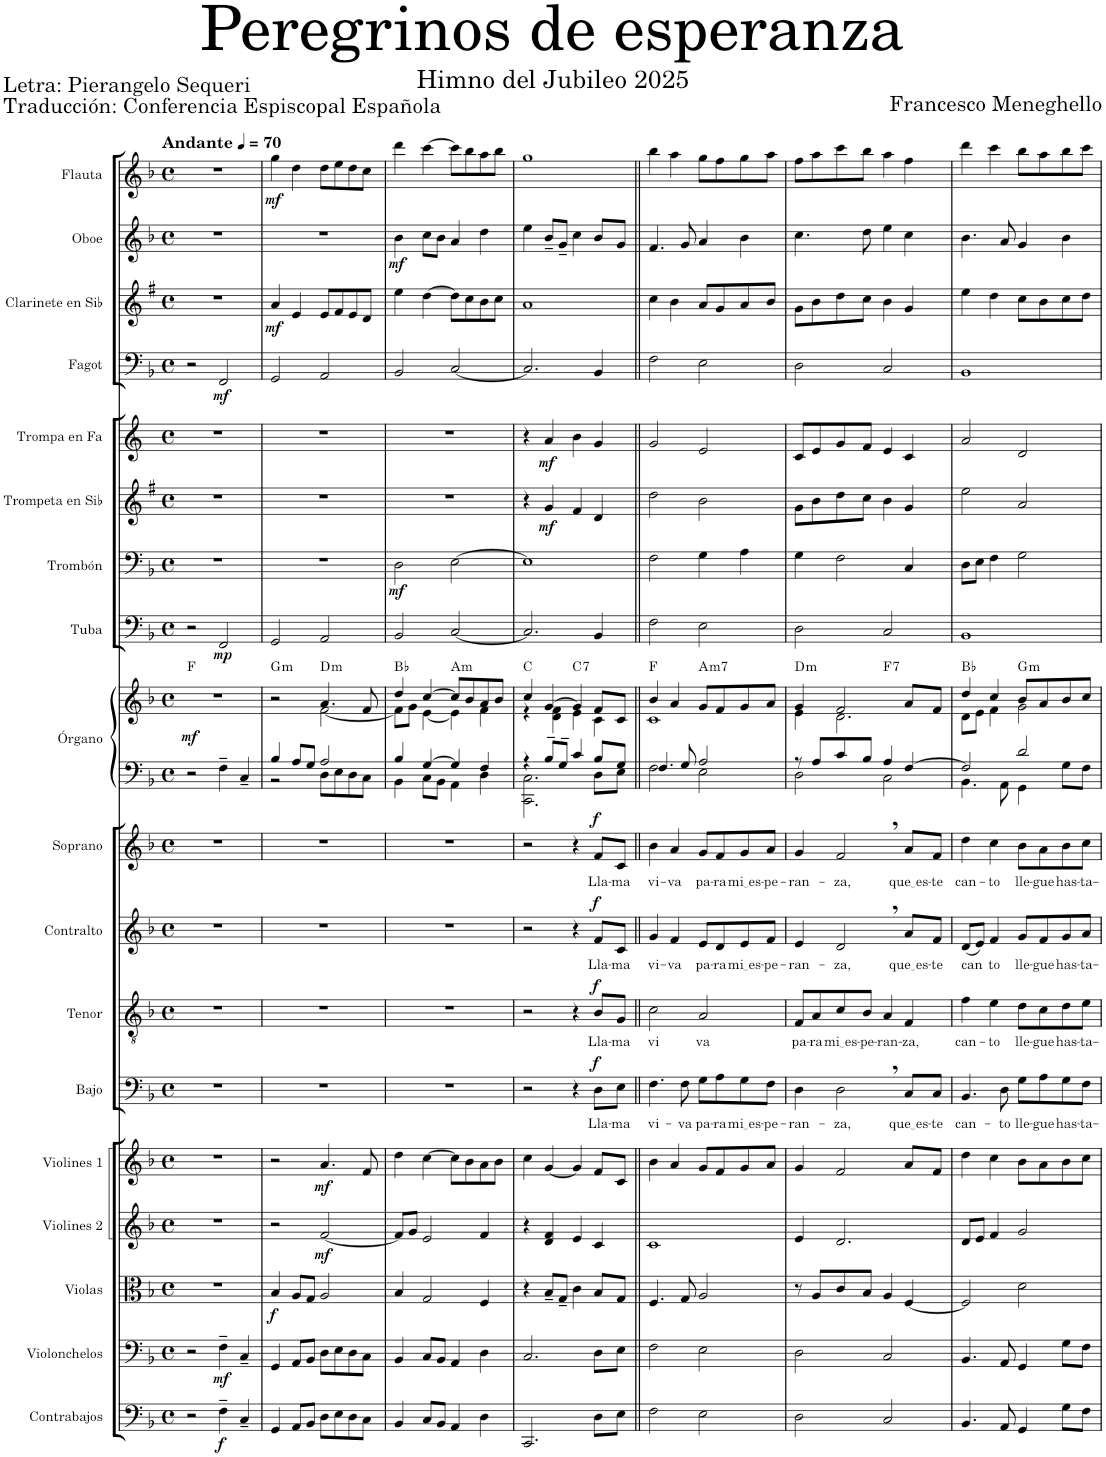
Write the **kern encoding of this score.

**kern	**dynam	**kern	**dynam	**kern	**dynam	**kern	**dynam	**kern	**dynam	**kern	**text	**dynam	**kern	**text	**dynam	**kern	**text	**dynam	**kern	**text	**dynam	**harte	**kern	**kern	**dynam	**harte	**kern	**dynam	**kern	**dynam	**kern	**dynam	**kern	**dynam	**kern	**dynam	**kern	**dynam	**kern	**dynam	**kern	**dynam
*part18	*part18	*part17	*part17	*part16	*part16	*part15	*part15	*part14	*part14	*part13	*part13	*part13	*part12	*part12	*part12	*part11	*part11	*part11	*part10	*part10	*part10	*part10	*part9	*part9	*part9	*part9	*part8	*part8	*part7	*part7	*part6	*part6	*part5	*part5	*part4	*part4	*part3	*part3	*part2	*part2	*part1	*part1
*staff19	*staff19	*staff18	*staff18	*staff17	*staff17	*staff16	*staff16	*staff15	*staff15	*staff14	*staff14	*staff14	*staff13	*staff13	*staff13	*staff12	*staff12	*staff12	*staff11	*staff11	*staff11	*	*staff10	*staff9	*staff9/10	*	*staff8	*staff8	*staff7	*staff7	*staff6	*staff6	*staff5	*staff5	*staff4	*staff4	*staff3	*staff3	*staff2	*staff2	*staff1	*staff1
*I"Contrabajos	*	*I"Violonchelos	*	*I"Violas	*	*I"Violines 2	*	*I"Violines 1	*	*I"Bajo	*	*	*I"Tenor	*	*	*I"Contralto	*	*	*I"Soprano	*	*	*	*I"Órgano	*	*	*	*I"Tuba	*	*I"Trombón	*	*I"Trompeta en Sib	*	*I"Trompa en Fa	*	*I"Fagot	*	*I"Clarinete en Sib	*	*I"Oboe	*	*I"Flauta	*
*I'Cbs.	*	*I'Vcs.	*	*I'Vlas.	*	*I'Vlns. 2	*	*I'Vlns. 1	*	*I'B.	*	*	*I'T.	*	*	*I'C.	*	*	*I'S.	*	*	*	*	*	*	*	*I'Tba.	*	*I'Tbn.	*	*I'Tpt. en Sib	*	*	*	*I'Fg.	*	*I'Cl. en Sib	*	*I'Ob.	*	*I'Fl.	*
*clefF4	*	*clefF4	*	*clefC3	*	*clefG2	*	*clefG2	*	*clefF4	*	*	*clefGv2	*	*	*clefG2	*	*	*clefG2	*	*	*	*clefF4	*clefG2	*	*	*clefF4	*	*clefF4	*	*clefG2	*	*clefG2	*	*clefF4	*	*clefG2	*	*clefG2	*	*clefG2	*
*Trd7c12	*	*	*	*	*	*	*	*	*	*	*	*	*	*	*	*	*	*	*	*	*	*	*	*	*	*	*	*	*	*	*Trd1c2	*	*Trd4c7	*	*	*	*Trd1c2	*	*	*	*	*
*k[b-]	*	*k[b-]	*	*k[b-]	*	*k[b-]	*	*k[b-]	*	*k[b-]	*	*	*k[b-]	*	*	*k[b-]	*	*	*k[b-]	*	*	*	*k[b-]	*k[b-]	*	*	*k[b-]	*	*k[b-]	*	*k[f#]	*	*k[]	*	*k[b-]	*	*k[f#]	*	*k[b-]	*	*k[b-]	*
*M4/4	*	*M4/4	*	*M4/4	*	*M4/4	*	*M4/4	*	*M4/4	*	*	*M4/4	*	*	*M4/4	*	*	*M4/4	*	*	*	*M4/4	*M4/4	*	*	*M4/4	*	*M4/4	*	*M4/4	*	*M4/4	*	*M4/4	*	*M4/4	*	*M4/4	*	*M4/4	*
*met(c)	*	*met(c)	*	*met(c)	*	*met(c)	*	*met(c)	*	*met(c)	*	*	*met(c)	*	*	*met(c)	*	*	*met(c)	*	*	*	*met(c)	*met(c)	*	*	*met(c)	*	*met(c)	*	*met(c)	*	*met(c)	*	*met(c)	*	*met(c)	*	*met(c)	*	*met(c)	*
*MM70	*	*MM70	*	*MM70	*	*MM70	*	*MM70	*	*MM70	*	*	*MM70	*	*	*MM70	*	*	*MM70	*	*	*	*MM70	*MM70	*	*	*MM70	*	*MM70	*	*MM70	*	*MM70	*	*MM70	*	*MM70	*	*MM70	*	*MM70	*
=1	=1	=1	=1	=1	=1	=1	=1	=1	=1	=1	=1	=1	=1	=1	=1	=1	=1	=1	=1	=1	=1	=1	=1	=1	=1	=1	=1	=1	=1	=1	=1	=1	=1	=1	=1	=1	=1	=1	=1	=1	=1	=1
!	!	!	!	!	!	!	!	!	!	!	!	!	!	!	!	!	!	!	!	!	!	!	!	!	!	!	!	!	!	!	!	!	!	!	!	!	!	!	!	!	!LO:TX:a:B:t=Andante	!
!	!	!	!	!	!	!	!	!	!	!	!	!	!	!	!	!	!	!	!	!	!	!	!	!	!LO:DY:b	!	!	!	!	!	!	!	!	!	!	!	!	!	!	!	!	!
2r	.	2r	.	1r	.	1r	.	1r	.	1r	.	.	1r	.	.	1r	.	.	1r	.	.	F:maj	2r	1r	mf	F:maj	2r	.	1r	.	1r	.	1r	.	2r	.	1r	.	1r	.	1r	.
!	!LO:DY:b	!	!LO:DY:b	!	!	!	!	!	!	!	!	!	!	!	!	!	!	!	!	!	!	!	!	!	!	!	!	!LO:DY:b	!	!	!	!	!	!	!	!LO:DY:b	!	!	!	!	!	!
4F~\	f	4F~\	mf	.	.	.	.	.	.	.	.	.	.	.	.	.	.	.	.	.	.	.	4F~\	.	.	.	2FF/	mp	.	.	.	.	.	.	2FF/	mf	.	.	.	.	.	.
4C~/	.	4C~/	.	.	.	.	.	.	.	.	.	.	.	.	.	.	.	.	.	.	.	.	4C~/	.	.	.	.	.	.	.	.	.	.	.	.	.	.	.	.	.	.	.
=2	=2	=2	=2	=2	=2	=2	=2	=2	=2	=2	=2	=2	=2	=2	=2	=2	=2	=2	=2	=2	=2	=2	=2	=2	=2	=2	=2	=2	=2	=2	=2	=2	=2	=2	=2	=2	=2	=2	=2	=2	=2	=2
*	*	*	*	*	*	*	*	*	*	*	*	*	*	*	*	*	*	*	*	*	*	*	*^	*^	*	*	*	*	*	*	*	*	*	*	*	*	*	*	*	*	*	*
!	!	!	!	!	!LO:DY:b	!	!	!	!	!	!	!	!	!	!	!	!	!	!	!	!	!LO:H:kt=m	!	!	!	!	!	!LO:H:kt=m	!	!	!	!	!	!	!	!	!	!	!	!LO:DY:b	!	!	!	!LO:DY:b
*	*	*	*	*	*	*	*	*	*	*	*	*	*	*	*	*	*	*	*^	*	*	*	*	*	*	*	*	*	*	*	*	*	*	*	*	*	*	*	*	*	*	*	*	*
4GG/	.	4GG/	.	4B-/	f	2r	.	2r	.	1r	.	.	1r	.	.	1r	.	.	1r	2ryy	.	.	G:min	4B-/	2r	2r	2ryy	.	G:min	2GG/	.	1r	.	1r	.	1r	.	2GG/	.	4a/	mf	1r	.	4gg\	mf
8AA/L	.	8AA/L	.	8A/L	.	.	.	.	.	.	.	.	.	.	.	.	.	.	.	.	.	.	.	8A/L	.	.	.	.	.	.	.	.	.	.	.	.	.	.	.	4e/	.	.	.	4dd\	.
8BB-/J	.	8BB-/J	.	8G/J	.	.	.	.	.	.	.	.	.	.	.	.	.	.	.	.	.	.	.	8G/J	.	.	.	.	.	.	.	.	.	.	.	.	.	.	.	.	.	.	.	.	.
!	!	!	!	!	!	!	!LO:DY:b	!	!LO:DY:b	!	!	!	!	!	!	!	!	!	!	!	!	!	!LO:H:kt=m	!	!	!	!	!	!LO:H:kt=m	!	!	!	!	!	!	!	!	!	!	!	!	!	!	!	!
8D\L	.	8D\L	.	2A/	.	[2f/	mf	4.a/	mf	.	.	.	.	.	.	.	.	.	.	2ryy	.	.	D:min	2A/	8D\L	4.a/	[2f\	.	D:min	2AA/	.	.	.	.	.	.	.	2AA/	.	8e/L	.	.	.	8dd\L	.
8E\	.	8E\	.	.	.	.	.	.	.	.	.	.	.	.	.	.	.	.	.	.	.	.	.	.	8E\	.	.	.	.	.	.	.	.	.	.	.	.	.	.	8f#/	.	.	.	8ee\	.
8D\	.	8D\	.	.	.	.	.	.	.	.	.	.	.	.	.	.	.	.	.	.	.	.	.	.	8D\	.	.	.	.	.	.	.	.	.	.	.	.	.	.	8e/	.	.	.	8dd\	.
8C\J	.	8C\J	.	.	.	.	.	8f/	.	.	.	.	.	.	.	.	.	.	.	.	.	.	.	.	8C\J	8f/	.	.	.	.	.	.	.	.	.	.	.	.	.	8d/J	.	.	.	8cc\J	.
=3	=3	=3	=3	=3	=3	=3	=3	=3	=3	=3	=3	=3	=3	=3	=3	=3	=3	=3	=3	=3	=3	=3	=3	=3	=3	=3	=3	=3	=3	=3	=3	=3	=3	=3	=3	=3	=3	=3	=3	=3	=3	=3	=3	=3	=3
!	!	!	!	!	!	!	!	!	!	!	!	!	!	!	!	!	!	!	!	!	!	!	!	!	!	!	!	!	!	!	!	!	!LO:DY:b	!	!	!	!	!	!	!	!	!	!LO:DY:b	!	!
4BB-/	.	4BB-/	.	4B-/	.	8f/L]	.	4dd\	.	1r	.	.	1r	.	.	1r	.	.	1r	2ryy	.	.	Bb:maj	4B-/	4BB-\	4dd/	8f\L]	.	Bb:maj	2BB-/	.	2D\	mf	1r	.	1r	.	2BB-/	.	4ee\	.	4b-\	mf	4ddd\	.
.	.	.	.	.	.	8g/J	.	.	.	.	.	.	.	.	.	.	.	.	.	.	.	.	.	.	.	.	8g\J	.	.	.	.	.	.	.	.	.	.	.	.	.	.	.	.	.	.
8C/L	.	8C/L	.	2G/	.	2e/	.	[4cc\	.	.	.	.	.	.	.	.	.	.	.	.	.	.	.	[4G/	8C\L	[4cc/	[4e\	.	.	.	.	.	.	.	.	.	.	.	.	[4dd\	.	8cc\L	.	[4ccc\	.
8BB-/J	.	8BB-/J	.	.	.	.	.	.	.	.	.	.	.	.	.	.	.	.	.	.	.	.	.	.	8BB-\J	.	.	.	.	.	.	.	.	.	.	.	.	.	.	.	.	8b-\J	.	.	.
!	!	!	!	!	!	!	!	!	!	!	!	!	!	!	!	!	!	!	!	!	!	!	!LO:H:kt=m	!	!	!	!	!	!LO:H:kt=m	!	!	!	!	!	!	!	!	!	!	!	!	!	!	!	!
4AA/	.	4AA/	.	.	.	.	.	8cc\L]	.	.	.	.	.	.	.	.	.	.	.	2ryy	.	.	A:min	4G/]	4AA\	8cc/L]	4e\]	.	A:min	[2C/	.	[2E\	.	.	.	.	.	[2C/	.	8dd\L]	.	4a/	.	8ccc\L]	.
.	.	.	.	.	.	.	.	8b-\	.	.	.	.	.	.	.	.	.	.	.	.	.	.	.	.	.	8b-/	.	.	.	.	.	.	.	.	.	.	.	.	.	8cc\	.	.	.	8bb-\	.
4D\	.	4D\	.	4F/	.	4f/	.	8a\	.	.	.	.	.	.	.	.	.	.	.	.	.	.	.	4F/	4D\	8a/	4f\	.	.	.	.	.	.	.	.	.	.	.	.	8b\	.	4dd\	.	8aa\	.
.	.	.	.	.	.	.	.	8b-\J	.	.	.	.	.	.	.	.	.	.	.	.	.	.	.	.	.	8b-/J	.	.	.	.	.	.	.	.	.	.	.	.	.	8cc\J	.	.	.	8bb-\J	.
*	*	*	*	*	*	*	*	*	*	*	*	*	*	*	*	*	*	*	*v	*v	*	*	*	*	*	*	*	*	*	*	*	*	*	*	*	*	*	*	*	*	*	*	*	*	*
=4	=4	=4	=4	=4	=4	=4	=4	=4	=4	=4	=4	=4	=4	=4	=4	=4	=4	=4	=4	=4	=4	=4	=4	=4	=4	=4	=4	=4	=4	=4	=4	=4	=4	=4	=4	=4	=4	=4	=4	=4	=4	=4	=4	=4
2.CC/	.	2.C/	.	4r	.	4r	.	4cc\	.	2r	.	.	2r	.	.	2r	.	.	2r	.	.	C:maj	4r	2.CC\ 2.C\	4cc/	4r	.	C:maj	2.C/]	.	1E]	.	4r	.	4r	.	2.C/]	.	1a	.	4ee\	.	1gg	.
!	!	!	!	!	!	!	!	!	!	!	!	!	!	!	!	!	!	!	!	!	!	!	!	!	!	!	!	!	!	!	!	!	!	!LO:DY:b	!	!LO:DY:b	!	!	!	!	!	!	!	!
.	.	.	.	8B-~/L	.	4d/ 4f/	.	[4g/	.	.	.	.	.	.	.	.	.	.	.	.	.	.	8B-~/L	.	[4g/	4d\ 4f\	.	.	.	.	.	.	4g/	mf	4a/	mf	.	.	.	.	8b-~/L	.	.	.
.	.	.	.	8G~/J	.	.	.	.	.	.	.	.	.	.	.	.	.	.	.	.	.	.	8G~/J	.	.	.	.	.	.	.	.	.	.	.	.	.	.	.	.	.	8g~/J	.	.	.
!	!	!	!	!	!	!	!	!	!	!	!	!	!	!	!	!	!	!	!	!	!	!LO:H:kt=7	!	!	!	!	!	!LO:H:kt=7	!	!	!	!	!	!	!	!	!	!	!	!	!	!	!	!
.	.	.	.	4c\	.	4e/	.	4g/]	.	4r	.	.	4r	.	.	4r	.	.	4r	.	.	C:7	4c/	.	4g/]	4e\	.	C:7	.	.	.	.	4f#/	.	4b\	.	.	.	.	.	4cc\	.	.	.
!	!	!	!	!	!	!	!	!	!	!	!LO:LY:b	!LO:DY:a	!	!LO:LY:b	!LO:DY:a	!	!LO:LY:b	!LO:DY:a	!	!LO:LY:b	!LO:DY:a	!	!	!	!	!	!	!	!	!	!	!	!	!	!	!	!	!	!	!	!	!	!	!
8D\L	.	8D\L	.	8B-/L	.	4c/	.	8f/L	.	8D\L	Lla-	f	8B-/L	Lla-	f	8f/L	Lla-	f	8f/L	Lla-	f	.	8B-/L	8D\L	8f/L	4c\	.	.	4BB-/	.	.	.	4d/	.	4g/	.	4BB-/	.	.	.	8b-/L	.	.	.
!	!	!	!	!	!	!	!	!	!	!	!LO:LY:b	!	!	!LO:LY:b	!	!	!LO:LY:b	!	!	!LO:LY:b	!	!	!	!	!	!	!	!	!	!	!	!	!	!	!	!	!	!	!	!	!	!	!	!
8E\J	.	8E\J	.	8G/J	.	.	.	8c/J	.	8E\J	-ma	.	8G/J	-ma	.	8c/J	-ma	.	8c/J	-ma	.	.	8G/J	8E\J	8c/J	.	.	.	.	.	.	.	.	.	.	.	.	.	.	.	8g/J	.	.	.
=5||	=5||	=5||	=5||	=5||	=5||	=5||	=5||	=5||	=5||	=5||	=5||	=5||	=5||	=5||	=5||	=5||	=5||	=5||	=5||	=5||	=5||	=5||	=5||	=5||	=5||	=5||	=5||	=5||	=5||	=5||	=5||	=5||	=5||	=5||	=5||	=5||	=5||	=5||	=5||	=5||	=5||	=5||	=5||	=5||
!	!	!	!	!	!	!	!	!	!	!	!LO:LY:b	!	!	!LO:LY:b	!	!	!LO:LY:b	!	!	!LO:LY:b	!	!	!	!	!	!	!	!	!	!	!	!	!	!	!	!	!	!	!	!	!	!	!	!
2F\	.	2F\	.	4.F/	.	1c	.	4b-\	.	4.F\	vi-	.	2c\	vi	.	4g/	vi-	.	4b-\	vi-	.	F:maj	4.F/	2F\	4b-/	1c	.	F:maj	2F\	.	2F\	.	2dd\	.	2g/	.	2F\	.	4cc\	.	4.f/	.	4bb-\	.
!	!	!	!	!	!	!	!	!	!	!	!	!	!	!	!	!	!LO:LY:b	!	!	!LO:LY:b	!	!	!	!	!	!	!	!	!	!	!	!	!	!	!	!	!	!	!	!	!	!	!	!
.	.	.	.	.	.	.	.	4a/	.	.	.	.	.	.	.	4f/	-va	.	4a/	-va	.	.	.	.	4a/	.	.	.	.	.	.	.	.	.	.	.	.	.	4b\	.	.	.	4aa\	.
!	!	!	!	!	!	!	!	!	!	!	!LO:LY:b	!	!	!	!	!	!	!	!	!	!	!	!	!	!	!	!	!	!	!	!	!	!	!	!	!	!	!	!	!	!	!	!	!
.	.	.	.	8G/	.	.	.	.	.	8F\	-va	.	.	.	.	.	.	.	.	.	.	.	8G/	.	.	.	.	.	.	.	.	.	.	.	.	.	.	.	.	.	8g/	.	.	.
!	!	!	!	!	!	!	!	!	!	!	!LO:LY:b	!	!	!LO:LY:b	!	!	!LO:LY:b	!	!	!LO:LY:b	!	!LO:H:kt=m7	!	!	!	!	!	!LO:H:kt=m7	!	!	!	!	!	!	!	!	!	!	!	!	!	!	!	!
2E\	.	2E\	.	2A/	.	.	.	8g/L	.	8G\L	pa-	.	2A/	va	.	8e/L	pa-	.	8g/L	pa-	.	A:min7	2A/	2E\	8g/L	.	.	A:min7	2E\	.	4G\	.	2b\	.	2e/	.	2E\	.	8a/L	.	4a/	.	8gg\L	.
!	!	!	!	!	!	!	!	!	!	!	!LO:LY:b	!	!	!	!	!	!LO:LY:b	!	!	!LO:LY:b	!	!	!	!	!	!	!	!	!	!	!	!	!	!	!	!	!	!	!	!	!	!	!	!
.	.	.	.	.	.	.	.	8f/	.	8A\	-ra	.	.	.	.	8d/	-ra	.	8f/	-ra	.	.	.	.	8f/	.	.	.	.	.	.	.	.	.	.	.	.	.	8g/	.	.	.	8ff\	.
!	!	!	!	!	!	!	!	!	!	!	!LO:LY:b	!	!	!	!	!	!LO:LY:b	!	!	!LO:LY:b	!	!	!	!	!	!	!	!	!	!	!	!	!	!	!	!	!	!	!	!	!	!	!	!
.	.	.	.	.	.	.	.	8g/	.	8G\	mi es	.	.	.	.	8e/	mi es	.	8g/	mi es	.	.	.	.	8g/	.	.	.	.	.	4A\	.	.	.	.	.	.	.	8a/	.	4b-\	.	8gg\	.
!	!	!	!	!	!	!	!	!	!	!	!LO:LY:b	!	!	!	!	!	!LO:LY:b	!	!	!LO:LY:b	!	!	!	!	!	!	!	!	!	!	!	!	!	!	!	!	!	!	!	!	!	!	!	!
.	.	.	.	.	.	.	.	8a/J	.	8F\J	-pe-	.	.	.	.	8f/J	-pe-	.	8a/J	-pe-	.	.	.	.	8a/J	.	.	.	.	.	.	.	.	.	.	.	.	.	8b/J	.	.	.	8aa\J	.
*	*	*	*	*	*	*	*	*	*	*	*	*	*	*	*	*	*	*	*	*	*	*	*	*	*v	*v	*	*	*	*	*	*	*	*	*	*	*	*	*	*	*	*	*	*
=6	=6	=6	=6	=6	=6	=6	=6	=6	=6	=6	=6	=6	=6	=6	=6	=6	=6	=6	=6	=6	=6	=6	=6	=6	=6	=6	=6	=6	=6	=6	=6	=6	=6	=6	=6	=6	=6	=6	=6	=6	=6	=6	=6
!	!	!	!	!	!	!	!	!	!	!	!LO:LY:b	!	!	!LO:LY:b	!	!	!LO:LY:b	!	!	!LO:LY:b	!	!LO:H:kt=m	!	!	!	!	!LO:H:kt=m	!	!	!	!	!	!	!	!	!	!	!	!	!	!	!	!
*	*	*	*	*	*	*	*	*	*	*	*	*	*	*	*	*	*	*	*^	*	*	*	*	*	*^	*	*	*	*	*	*	*	*	*	*	*	*	*	*	*	*	*	*
*	*	*	*	*	*	*	*	*	*	*	*	*	*	*	*	*	*	*	*	*	*	*	*	*	*	*	*^	*	*	*	*	*	*	*	*	*	*	*	*	*	*	*	*	*	*
2D\	.	2D\	.	8r	.	4e/	.	4g/	.	4D\	-ran-	.	8F/L	pa-	.	4e/	-ran-	.	4g/	2ryy	-ran-	.	D:min	8r	2D\	4g/	4e\	2ryy	.	D:min	2D\	.	4G\	.	8g\L	.	8c/L	.	2D\	.	8g\L	.	4.cc\	.	8ff\L	.
!	!	!	!	!	!	!	!	!	!	!	!	!	!	!LO:LY:b	!	!	!	!	!	!	!	!	!	!	!	!	!	!	!	!	!	!	!	!	!	!	!	!	!	!	!	!	!	!	!	!
.	.	.	.	8A/L	.	.	.	.	.	.	.	.	8A/	-ra	.	.	.	.	.	.	.	.	.	8A/L	.	.	.	.	.	.	.	.	.	.	8b\	.	8e/	.	.	.	8b\	.	.	.	8aa\	.
!	!	!	!	!	!	!	!	!	!	!	!LO:LY:b	!	!	!LO:LY:b	!	!	!LO:LY:b	!	!	!	!LO:LY:b	!	!	!	!	!	!	!	!	!	!	!	!	!	!	!	!	!	!	!	!	!	!	!	!	!
.	.	.	.	8c/	.	2.d/	.	2f/	.	2D,\	-za,	.	8c/	mi es	.	2d,/	-za,	.	2f,/	.	-za,	.	.	8c/	.	2f/	2.d\	.	.	.	.	.	2F\	.	8dd\	.	8g/	.	.	.	8dd\	.	.	.	8ccc\	.
!	!	!	!	!	!	!	!	!	!	!	!	!	!	!LO:LY:b	!	!	!	!	!	!	!	!	!	!	!	!	!	!	!	!	!	!	!	!	!	!	!	!	!	!	!	!	!	!	!	!
.	.	.	.	8B-/J	.	.	.	.	.	.	.	.	8B-/J	-pe-	.	.	.	.	.	.	.	.	.	8B-/J	.	.	.	.	.	.	.	.	.	.	8cc\J	.	8f/J	.	.	.	8cc\J	.	8dd\	.	8bb-\J	.
!	!	!	!	!	!	!	!	!	!	!	!	!	!	!LO:LY:b	!	!	!	!	!	!	!	!	!LO:H:kt=7	!	!	!	!	!	!	!LO:H:kt=7	!	!	!	!	!	!	!	!	!	!	!	!	!	!	!	!
2C/	.	2C/	.	4A/	.	.	.	.	.	.	.	.	4A/	-ran-	.	.	.	.	.	2ryy	.	.	F:7	4A/	2C\	.	.	2ryy	.	F:7	2C/	.	.	.	4b\	.	4e/	.	2C/	.	4b\	.	4ee\	.	4aa\	.
!	!	!	!	!	!	!	!	!	!	!	!LO:LY:b	!	!	!LO:LY:b	!	!	!LO:LY:b	!	!	!	!LO:LY:b	!	!	!	!	!	!	!	!	!	!	!	!	!	!	!	!	!	!	!	!	!	!	!	!	!
.	.	.	.	[4F/	.	.	.	8a/L	.	8C/L	que es	.	4F/	-za,	.	8a/L	que es	.	8a/L	.	que es	.	.	[4F/	.	8a/L	.	.	.	.	.	.	4C/	.	4g/	.	4c/	.	.	.	4g/	.	4cc\	.	4ff\	.
!	!	!	!	!	!	!	!	!	!	!	!LO:LY:b	!	!	!	!	!	!LO:LY:b	!	!	!	!LO:LY:b	!	!	!	!	!	!	!	!	!	!	!	!	!	!	!	!	!	!	!	!	!	!	!	!	!
.	.	.	.	.	.	.	.	8f/J	.	8C/J	-te	.	.	.	.	8f/J	-te	.	8f/J	.	-te	.	.	.	.	8f/J	.	.	.	.	.	.	.	.	.	.	.	.	.	.	.	.	.	.	.	.
=7	=7	=7	=7	=7	=7	=7	=7	=7	=7	=7	=7	=7	=7	=7	=7	=7	=7	=7	=7	=7	=7	=7	=7	=7	=7	=7	=7	=7	=7	=7	=7	=7	=7	=7	=7	=7	=7	=7	=7	=7	=7	=7	=7	=7	=7	=7
!	!	!	!	!	!	!	!	!	!	!	!LO:LY:b	!	!	!LO:LY:b	!	!	!LO:LY:b	!	!	!	!LO:LY:b	!	!	!	!	!	!	!	!	!	!	!	!	!	!	!	!	!	!	!	!	!	!	!	!	!
*	*	*	*	*	*	*	*	*	*	*	*	*	*	*	*	*	*	*	*v	*v	*	*	*	*	*	*	*v	*v	*	*	*	*	*	*	*	*	*	*	*	*	*	*	*	*	*	*
4.BB-/	.	4.BB-/	.	2F/]	.	8d/L	.	4dd\	.	4.BB-/	can-	.	4f\	can-	.	(8d/L	can	.	4dd\	can-	.	Bb:maj	2F/]	4.BB-\	4dd/	8d\L	.	Bb:maj	1BB-	.	8D\L	.	2ee\	.	2a/	.	1BB-	.	4ee\	.	4.b-\	.	4ddd\	.
.	.	.	.	.	.	8e/J	.	.	.	.	.	.	.	.	.	8e/J)	.	.	.	.	.	.	.	.	.	8e\J	.	.	.	.	8E\J	.	.	.	.	.	.	.	.	.	.	.	.	.
!	!	!	!	!	!	!	!	!	!	!	!	!	!	!LO:LY:b	!	!	!LO:LY:b	!	!	!LO:LY:b	!	!	!	!	!	!	!	!	!	!	!	!	!	!	!	!	!	!	!	!	!	!	!	!
.	.	.	.	.	.	4f/	.	4cc\	.	.	.	.	4e\	-to	.	4f/	to	.	4cc\	-to	.	.	.	.	4cc/	4f\	.	.	.	.	4F\	.	.	.	.	.	.	.	4dd\	.	.	.	4ccc\	.
!	!	!	!	!	!	!	!	!	!	!	!LO:LY:b	!	!	!	!	!	!	!	!	!	!	!	!	!	!	!	!	!	!	!	!	!	!	!	!	!	!	!	!	!	!	!	!	!
8AA/	.	8AA/	.	.	.	.	.	.	.	8D\	-to	.	.	.	.	.	.	.	.	.	.	.	.	8AA\	.	.	.	.	.	.	.	.	.	.	.	.	.	.	.	.	8a/	.	.	.
!	!	!	!	!	!	!	!	!	!	!	!LO:LY:b	!	!	!LO:LY:b	!	!	!LO:LY:b	!	!	!LO:LY:b	!	!LO:H:kt=m	!	!	!	!	!	!LO:H:kt=m	!	!	!	!	!	!	!	!	!	!	!	!	!	!	!	!
4GG/	.	4GG/	.	2d\	.	2g/	.	8b-\L	.	8G\L	lle-	.	8d\L	lle-	.	8g/L	lle-	.	8b-\L	lle-	.	G:min	2d/	4GG\	8b-/L	2g\	.	G:min	.	.	2G\	.	2a/	.	2d/	.	.	.	8cc\L	.	4g/	.	8bb-\L	.
!	!	!	!	!	!	!	!	!	!	!	!LO:LY:b	!	!	!LO:LY:b	!	!	!LO:LY:b	!	!	!LO:LY:b	!	!	!	!	!	!	!	!	!	!	!	!	!	!	!	!	!	!	!	!	!	!	!	!
.	.	.	.	.	.	.	.	8a\	.	8A\	-gue	.	8c\	-gue	.	8f/	-gue	.	8a\	-gue	.	.	.	.	8a/	.	.	.	.	.	.	.	.	.	.	.	.	.	8b\	.	.	.	8aa\	.
!	!	!	!	!	!	!	!	!	!	!	!LO:LY:b	!	!	!LO:LY:b	!	!	!LO:LY:b	!	!	!LO:LY:b	!	!	!	!	!	!	!	!	!	!	!	!	!	!	!	!	!	!	!	!	!	!	!	!
8G\L	.	8G\L	.	.	.	.	.	8b-\	.	8G\	has-	.	8d\	has-	.	8g/	has-	.	8b-\	has-	.	.	.	8G\L	8b-/	.	.	.	.	.	.	.	.	.	.	.	.	.	8cc\	.	4b-\	.	8bb-\	.
!	!	!	!	!	!	!	!	!	!	!	!LO:LY:b	!	!	!LO:LY:b	!	!	!LO:LY:b	!	!	!LO:LY:b	!	!	!	!	!	!	!	!	!	!	!	!	!	!	!	!	!	!	!	!	!	!	!	!
8F\J	.	8F\J	.	.	.	.	.	8cc\J	.	8F\J	-ta-	.	8e\J	-ta-	.	8a/J	-ta-	.	8cc\J	-ta-	.	.	.	8F\J	8cc/J	.	.	.	.	.	.	.	.	.	.	.	.	.	8dd\J	.	.	.	8ccc\J	.
*	*	*	*	*	*	*	*	*	*	*	*	*	*	*	*	*	*	*	*	*	*	*	*v	*v	*	*	*	*	*	*	*	*	*	*	*	*	*	*	*	*	*	*	*	*
*	*	*	*	*	*	*	*	*	*	*	*	*	*	*	*	*	*	*	*	*	*	*	*	*v	*v	*	*	*	*	*	*	*	*	*	*	*	*	*	*	*	*	*	*
=	=	=	=	=	=	=	=	=	=	=	=	=	=	=	=	=	=	=	=	=	=	=	=	=	=	=	=	=	=	=	=	=	=	=	=	=	=	=	=	=	=	=
*-	*-	*-	*-	*-	*-	*-	*-	*-	*-	*-	*-	*-	*-	*-	*-	*-	*-	*-	*-	*-	*-	*-	*-	*-	*-	*-	*-	*-	*-	*-	*-	*-	*-	*-	*-	*-	*-	*-	*-	*-	*-	*-
